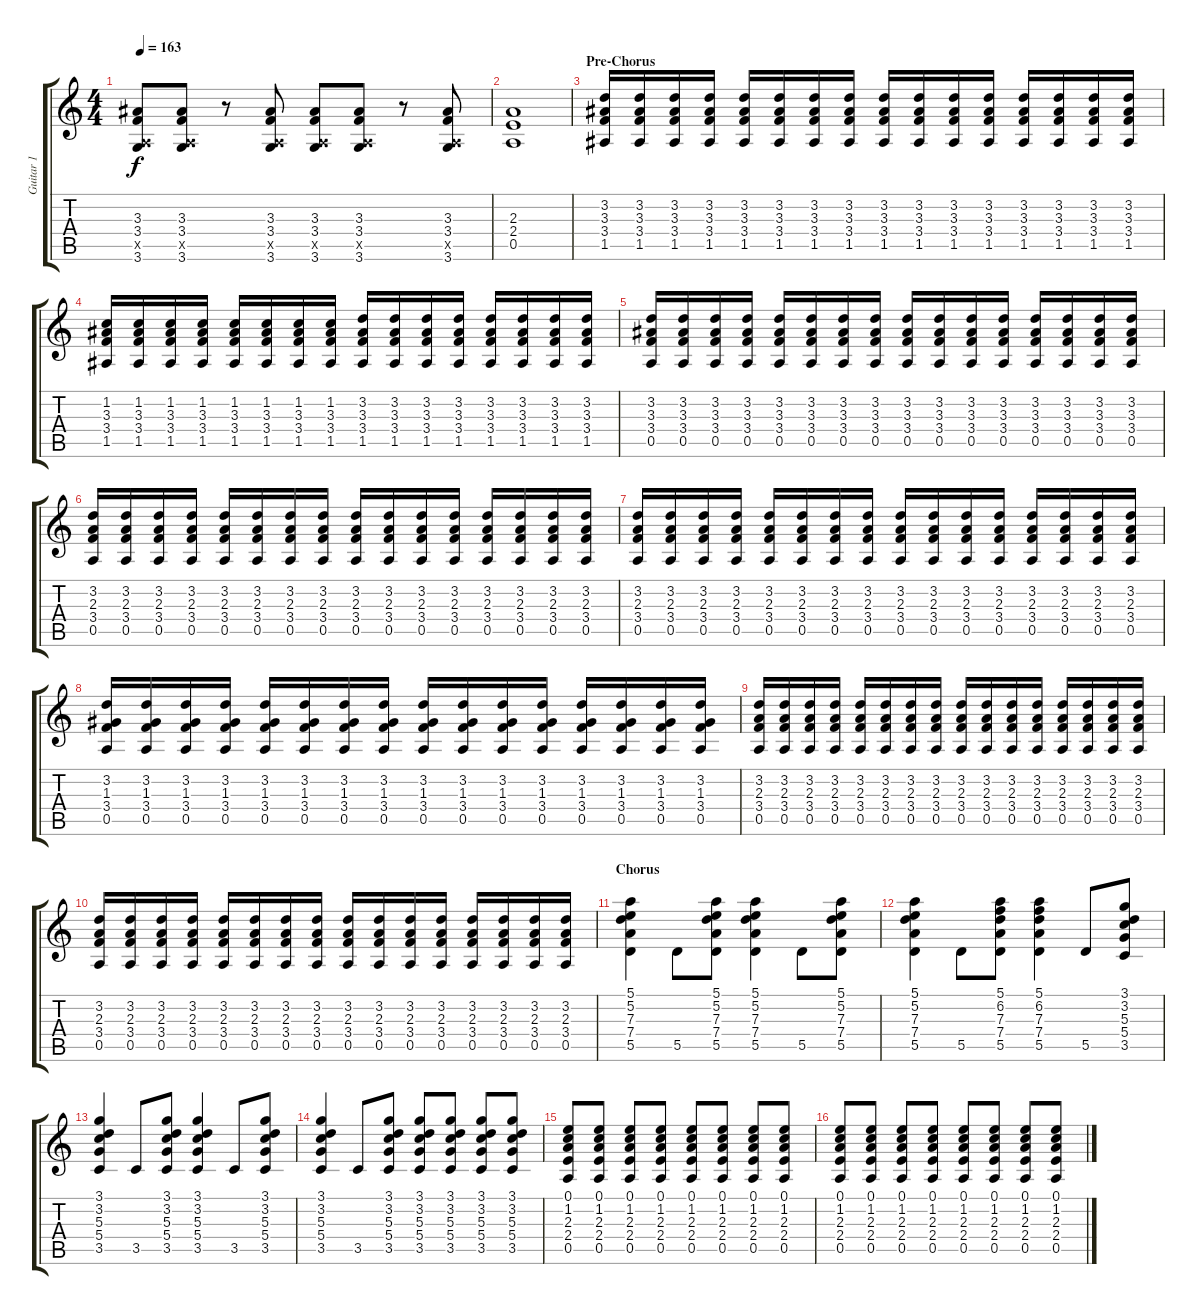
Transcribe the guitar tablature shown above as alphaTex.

\track ("Guitar 1" "Guitar 1") {instrument distortionguitar}
\staff {score tabs}
\tuning (E4 B3 G3 D3 A2 E2) {hide}
\ts (4 4)
\tempo 163
\clef g2
\ks c
(3.3 3.4 0.5{x} 3.6).8{dy f} (3.3 3.4 0.5{x} 3.6).8 r.8 (3.3 3.4 0.5{x} 3.6).8 (3.3 3.4 0.5{x} 3.6).8 (3.3 3.4 0.5{x} 3.6).8 r.8 (3.3 3.4 0.5{x} 3.6).8 |
(2.3 2.4 0.5).1 |
\section ("" "Pre-Chorus")
(3.2 3.3 3.4 1.5).16{volume 9} (3.2 3.3 3.4 1.5).16 (3.2 3.3 3.4 1.5).16 (3.2 3.3 3.4 1.5).16 (3.2 3.3 3.4 1.5).16 (3.2 3.3 3.4 1.5).16 (3.2 3.3 3.4 1.5).16 (3.2 3.3 3.4 1.5).16 (3.2 3.3 3.4 1.5).16 (3.2 3.3 3.4 1.5).16 (3.2 3.3 3.4 1.5).16 (3.2 3.3 3.4 1.5).16 (3.2 3.3 3.4 1.5).16 (3.2 3.3 3.4 1.5).16 (3.2 3.3 3.4 1.5).16 (3.2 3.3 3.4 1.5).16 |
(1.2 3.3 3.4 1.5).16 (1.2 3.3 3.4 1.5).16 (1.2 3.3 3.4 1.5).16 (1.2 3.3 3.4 1.5).16 (1.2 3.3 3.4 1.5).16 (1.2 3.3 3.4 1.5).16 (1.2 3.3 3.4 1.5).16 (1.2 3.3 3.4 1.5).16 (3.2 3.3 3.4 1.5).16 (3.2 3.3 3.4 1.5).16 (3.2 3.3 3.4 1.5).16 (3.2 3.3 3.4 1.5).16 (3.2 3.3 3.4 1.5).16 (3.2 3.3 3.4 1.5).16 (3.2 3.3 3.4 1.5).16 (3.2 3.3 3.4 1.5).16 |
(3.2 3.3 3.4 0.5).16 (3.2 3.3 3.4 0.5).16 (3.2 3.3 3.4 0.5).16 (3.2 3.3 3.4 0.5).16 (3.2 3.3 3.4 0.5).16 (3.2 3.3 3.4 0.5).16 (3.2 3.3 3.4 0.5).16 (3.2 3.3 3.4 0.5).16 (3.2 3.3 3.4 0.5).16 (3.2 3.3 3.4 0.5).16 (3.2 3.3 3.4 0.5).16 (3.2 3.3 3.4 0.5).16 (3.2 3.3 3.4 0.5).16 (3.2 3.3 3.4 0.5).16 (3.2 3.3 3.4 0.5).16 (3.2 3.3 3.4 0.5).16 |
(3.2 2.3 3.4 0.5).16 (3.2 2.3 3.4 0.5).16 (3.2 2.3 3.4 0.5).16 (3.2 2.3 3.4 0.5).16 (3.2 2.3 3.4 0.5).16 (3.2 2.3 3.4 0.5).16 (3.2 2.3 3.4 0.5).16 (3.2 2.3 3.4 0.5).16 (3.2 2.3 3.4 0.5).16 (3.2 2.3 3.4 0.5).16 (3.2 2.3 3.4 0.5).16 (3.2 2.3 3.4 0.5).16 (3.2 2.3 3.4 0.5).16 (3.2 2.3 3.4 0.5).16 (3.2 2.3 3.4 0.5).16 (3.2 2.3 3.4 0.5).16 |
(3.2 2.3 3.4 0.5).16 (3.2 2.3 3.4 0.5).16 (3.2 2.3 3.4 0.5).16 (3.2 2.3 3.4 0.5).16 (3.2 2.3 3.4 0.5).16 (3.2 2.3 3.4 0.5).16 (3.2 2.3 3.4 0.5).16 (3.2 2.3 3.4 0.5).16 (3.2 2.3 3.4 0.5).16 (3.2 2.3 3.4 0.5).16 (3.2 2.3 3.4 0.5).16 (3.2 2.3 3.4 0.5).16 (3.2 2.3 3.4 0.5).16 (3.2 2.3 3.4 0.5).16 (3.2 2.3 3.4 0.5).16 (3.2 2.3 3.4 0.5).16 |
(3.2 1.3 3.4 0.5).16 (3.2 1.3 3.4 0.5).16 (3.2 1.3 3.4 0.5).16 (3.2 1.3 3.4 0.5).16 (3.2 1.3 3.4 0.5).16 (3.2 1.3 3.4 0.5).16 (3.2 1.3 3.4 0.5).16 (3.2 1.3 3.4 0.5).16 (3.2 1.3 3.4 0.5).16 (3.2 1.3 3.4 0.5).16 (3.2 1.3 3.4 0.5).16 (3.2 1.3 3.4 0.5).16 (3.2 1.3 3.4 0.5).16 (3.2 1.3 3.4 0.5).16 (3.2 1.3 3.4 0.5).16 (3.2 1.3 3.4 0.5).16 |
(3.2 2.3 3.4 0.5).16 (3.2 2.3 3.4 0.5).16 (3.2 2.3 3.4 0.5).16 (3.2 2.3 3.4 0.5).16 (3.2 2.3 3.4 0.5).16 (3.2 2.3 3.4 0.5).16 (3.2 2.3 3.4 0.5).16 (3.2 2.3 3.4 0.5).16 (3.2 2.3 3.4 0.5).16 (3.2 2.3 3.4 0.5).16 (3.2 2.3 3.4 0.5).16 (3.2 2.3 3.4 0.5).16 (3.2 2.3 3.4 0.5).16 (3.2 2.3 3.4 0.5).16 (3.2 2.3 3.4 0.5).16 (3.2 2.3 3.4 0.5).16 |
(3.2 2.3 3.4 0.5).16 (3.2 2.3 3.4 0.5).16 (3.2 2.3 3.4 0.5).16 (3.2 2.3 3.4 0.5).16 (3.2 2.3 3.4 0.5).16 (3.2 2.3 3.4 0.5).16 (3.2 2.3 3.4 0.5).16 (3.2 2.3 3.4 0.5).16 (3.2 2.3 3.4 0.5).16 (3.2 2.3 3.4 0.5).16 (3.2 2.3 3.4 0.5).16 (3.2 2.3 3.4 0.5).16 (3.2 2.3 3.4 0.5).16 (3.2 2.3 3.4 0.5).16 (3.2 2.3 3.4 0.5).16 (3.2 2.3 3.4 0.5).16 |
\section ("" "Chorus")
(5.1 5.2 7.3 7.4 5.5).4{volume 13} 5.5.8 (5.1 5.2 7.3 7.4 5.5).8 (5.1 5.2 7.3 7.4 5.5).4 5.5.8 (5.1 5.2 7.3 7.4 5.5).8 |
(5.1 5.2 7.3 7.4 5.5).4 5.5.8 (5.1 6.2 7.3 7.4 5.5).8 (5.1 6.2 7.3 7.4 5.5).4 5.5.8 (3.1 3.2 5.3 5.4 3.5).8 |
(3.1 3.2 5.3 5.4 3.5).4 3.5.8 (3.1 3.2 5.3 5.4 3.5).8 (3.1 3.2 5.3 5.4 3.5).4 3.5.8 (3.1 3.2 5.3 5.4 3.5).8 |
(3.1 3.2 5.3 5.4 3.5).4 3.5.8 (3.1 3.2 5.3 5.4 3.5).8 (3.1 3.2 5.3 5.4 3.5).8 (3.1 3.2 5.3 5.4 3.5).8 (3.1 3.2 5.3 5.4 3.5).8 (3.1 3.2 5.3 5.4 3.5).8 |
(0.1 1.2 2.3 2.4 0.5).8 (0.1 1.2 2.3 2.4 0.5).8 (0.1 1.2 2.3 2.4 0.5).8 (0.1 1.2 2.3 2.4 0.5).8 (0.1 1.2 2.3 2.4 0.5).8 (0.1 1.2 2.3 2.4 0.5).8 (0.1 1.2 2.3 2.4 0.5).8 (0.1 1.2 2.3 2.4 0.5).8 |
(0.1 1.2 2.3 2.4 0.5).8 (0.1 1.2 2.3 2.4 0.5).8 (0.1 1.2 2.3 2.4 0.5).8 (0.1 1.2 2.3 2.4 0.5).8 (0.1 1.2 2.3 2.4 0.5).8 (0.1 1.2 2.3 2.4 0.5).8 (0.1 1.2 2.3 2.4 0.5).8 (0.1 1.2 2.3 2.4 0.5).8
